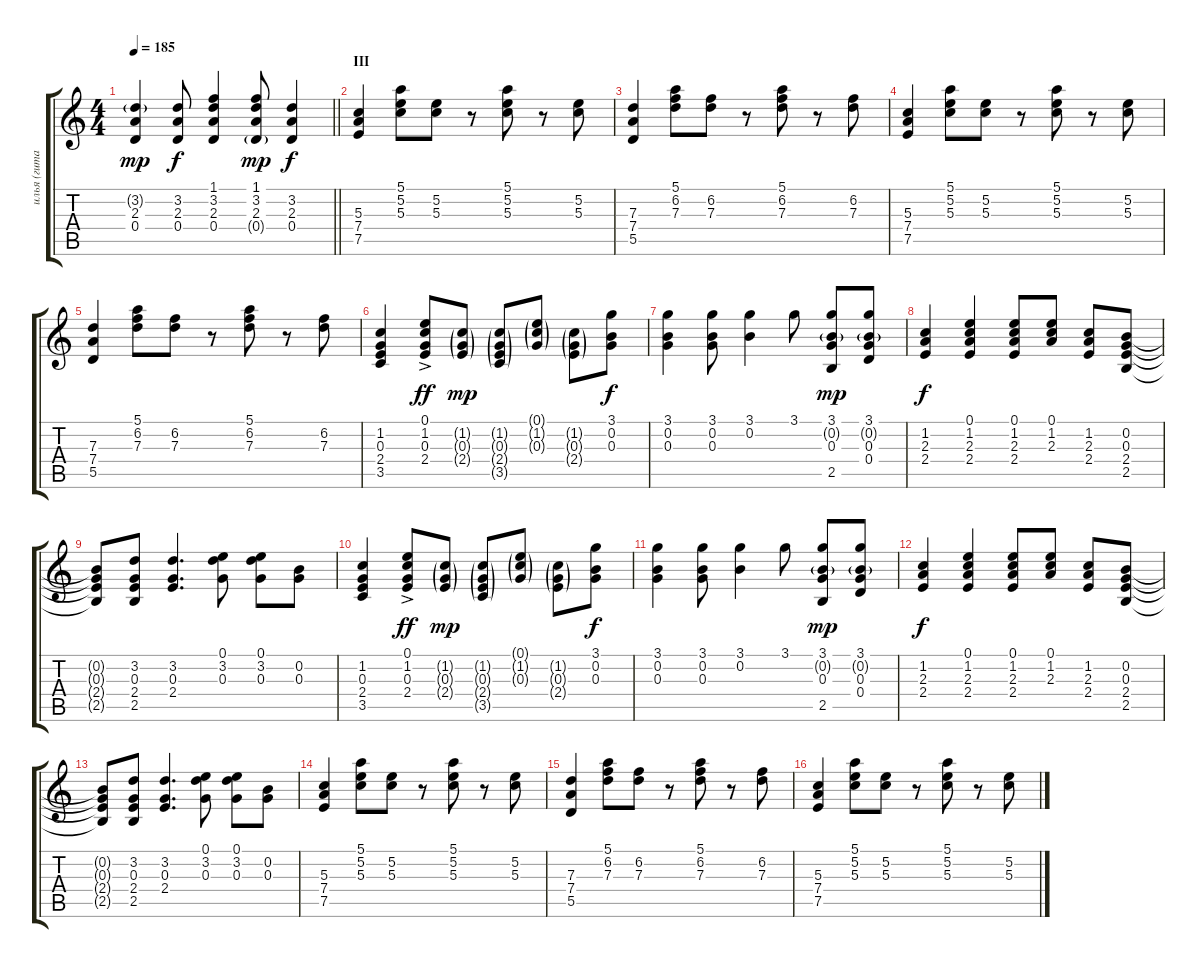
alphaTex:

\track ("илья (гитара)" "илья (гита") {instrument acousticguitarsteel}
\staff {score tabs}
\tuning (E4 B3 G3 D3 A2 E2) {hide}
\ts (4 4)
\tempo 185
\clef g2
\barLineRight lightlight
\ks c
(3.2{g} 2.3 0.4).4{dy mp} (3.2 2.3 0.4).8{dy f} (1.1 3.2 2.3 0.4).4 (1.1 3.2 2.3 0.4{g}).8{dy mp} (3.2 2.3 0.4).4{dy f} |
\section ("" "III")
(5.3 7.4 7.5).4 (5.1 5.2 5.3).8 (5.2 5.3).8 r.8 (5.1 5.2 5.3).8 r.8 (5.2 5.3).8 |
(7.3 7.4 5.5).4 (5.1 6.2 7.3).8 (6.2 7.3).8 r.8 (5.1 6.2 7.3).8 r.8 (6.2 7.3).8 |
(5.3 7.4 7.5).4 (5.1 5.2 5.3).8 (5.2 5.3).8 r.8 (5.1 5.2 5.3).8 r.8 (5.2 5.3).8 |
(7.3 7.4 5.5).4 (5.1 6.2 7.3).8 (6.2 7.3).8 r.8 (5.1 6.2 7.3).8 r.8 (6.2 7.3).8 |
(1.2 0.3 2.4 3.5).4 (0.1{ac} 1.2{ac} 0.3 2.4).8{dy ff} (1.2{g} 0.3{g} 2.4{g}).8{dy mp} (1.2{g} 0.3{g} 2.4{g} 3.5{g}).8 (0.1{g} 1.2{g} 0.3{g}).8 (1.2{g} 0.3{g} 2.4{g}).8 (3.1 0.2 0.3).8{dy f} |
(3.1 0.2 0.3).4 (3.1 0.2 0.3).8 (3.1 0.2).4 3.1.8 (3.1 0.2{g} 0.3 2.5).8{dy mp} (3.1 0.2{g} 0.3 0.4).8 |
(1.2 2.3 2.4).4{dy f} (0.1 1.2 2.3 2.4).4 (0.1 1.2 2.3 2.4).8 (0.1 1.2 2.3).8 (1.2 2.3 2.4).8 (0.2 0.3 2.4 2.5).8 |
(0.2{t} 0.3{t} 2.4{t} 2.5{t}).8 (3.2 0.3 2.4 2.5).8 (3.2 0.3 2.4).4{d} (0.1 3.2 0.3).8 (0.1 3.2 0.3).8 (0.2 0.3).8 |
(1.2 0.3 2.4 3.5).4 (0.1{ac} 1.2{ac} 0.3 2.4).8{dy ff} (1.2{g} 0.3{g} 2.4{g}).8{dy mp} (1.2{g} 0.3{g} 2.4{g} 3.5{g}).8 (0.1{g} 1.2{g} 0.3{g}).8 (1.2{g} 0.3{g} 2.4{g}).8 (3.1 0.2 0.3).8{dy f} |
(3.1 0.2 0.3).4 (3.1 0.2 0.3).8 (3.1 0.2).4 3.1.8 (3.1 0.2{g} 0.3 2.5).8{dy mp} (3.1 0.2{g} 0.3 0.4).8 |
(1.2 2.3 2.4).4{dy f} (0.1 1.2 2.3 2.4).4 (0.1 1.2 2.3 2.4).8 (0.1 1.2 2.3).8 (1.2 2.3 2.4).8 (0.2 0.3 2.4 2.5).8 |
(0.2{t} 0.3{t} 2.4{t} 2.5{t}).8 (3.2 0.3 2.4 2.5).8 (3.2 0.3 2.4).4{d} (0.1 3.2 0.3).8 (0.1 3.2 0.3).8 (0.2 0.3).8 |
(5.3 7.4 7.5).4 (5.1 5.2 5.3).8 (5.2 5.3).8 r.8 (5.1 5.2 5.3).8 r.8 (5.2 5.3).8 |
(7.3 7.4 5.5).4 (5.1 6.2 7.3).8 (6.2 7.3).8 r.8 (5.1 6.2 7.3).8 r.8 (6.2 7.3).8 |
(5.3 7.4 7.5).4 (5.1 5.2 5.3).8 (5.2 5.3).8 r.8 (5.1 5.2 5.3).8 r.8 (5.2 5.3).8
